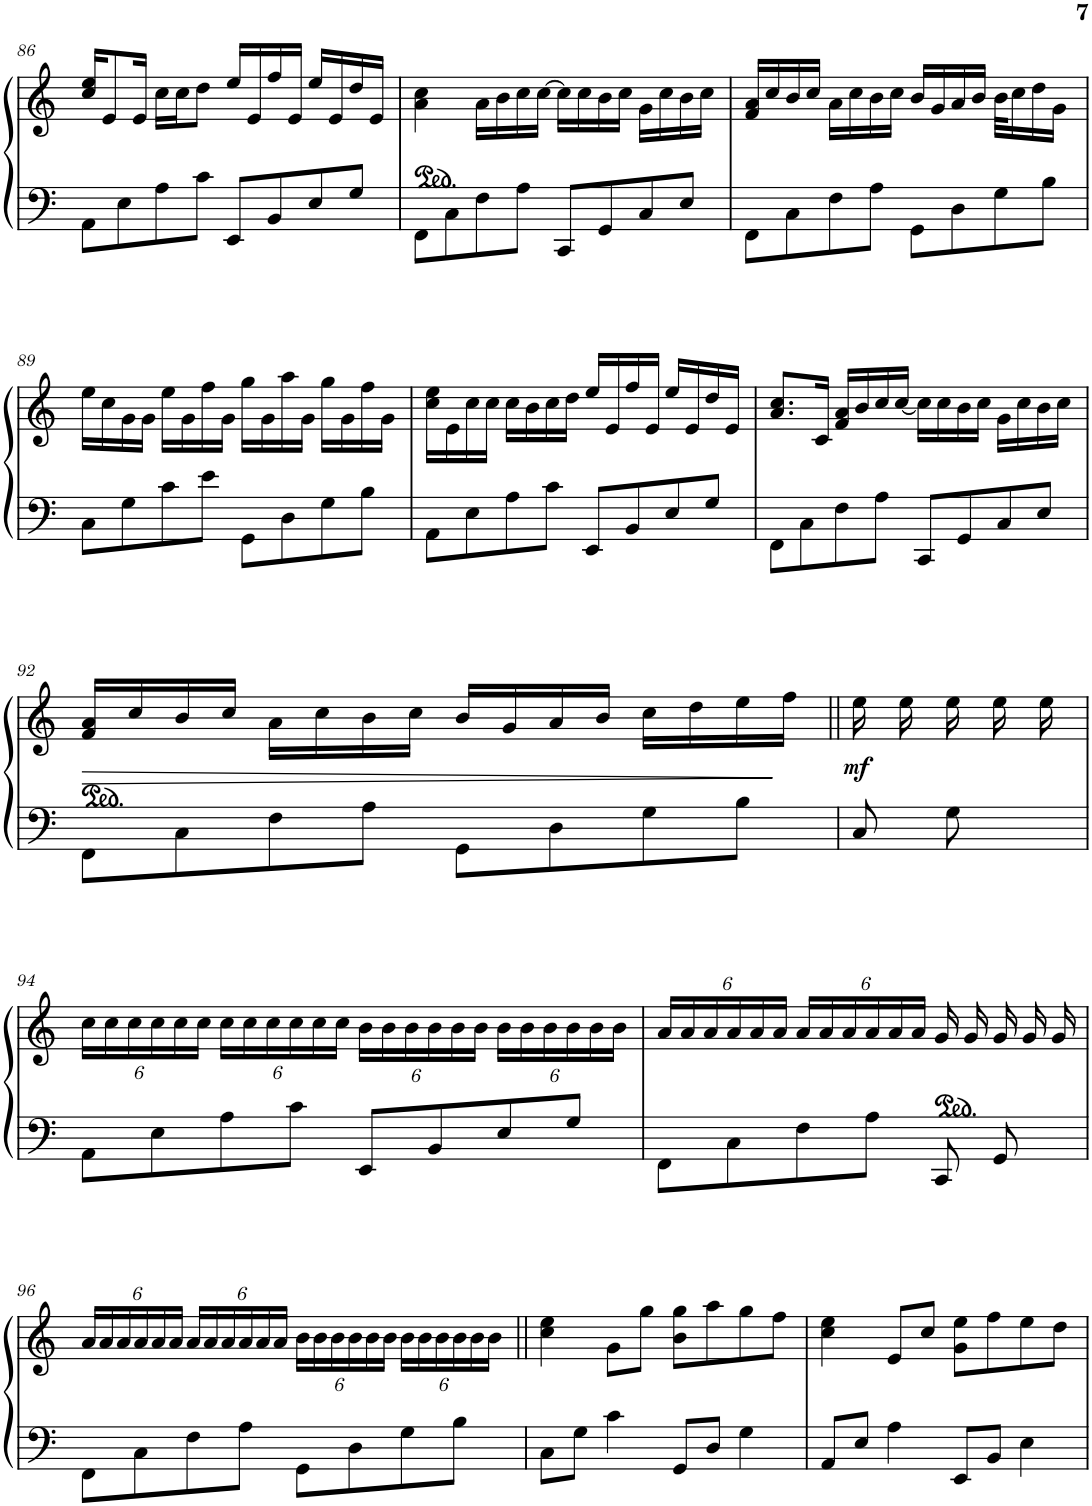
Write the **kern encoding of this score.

**kern	**kern	**dynam
*part1	*part1	*part1
*staff2	*staff1	*staff1/2
*I"Piano	*	*
*I'Pno	*	*
!!LO:PB:g=z
*clefF4	*clefG2	*
*k[]	*k[]	*
*M4/4	*M4/4	*
=86	=86	=86
8AA\L	16cc/ 16ee/KL	.
.	8e/	.
8E\	.	.
.	16e/Jk	.
8A\	16cc\LL	.
.	16cc\J	.
8c\J	8dd\J	.
8EE/L	16ee/LL	.
.	16e/	.
8BB/	16ff/	.
.	16e/JJ	.
8E/	16ee/LL	.
.	16e/	.
8G/J	16dd/	.
.	16e/JJ	.
=87	=87	=87
8FF\L	4a\ 4cc\	.
8C\	.	.
8F\	16a\LL	.
.	16b\	.
8A\J	16cc\	.
.	[>16cc\JJ	.
8CC/L	16cc\LL]	.
.	16cc\	.
8GG/	16b\	.
.	16cc\JJ	.
8C/	16g\LL	.
.	16cc\	.
8E/J	16b\	.
.	16cc\JJ	.
=88	=88	=88
8FF\L	16f/ 16a/LL	.
.	16cc/	.
8C\	16b/	.
.	16cc/JJ	.
8F\	16a\LL	.
.	16cc\	.
8A\J	16b\	.
.	16cc\JJ	.
8GG\L	16b/LL	.
.	16g/	.
8D\	16a/	.
.	16b/JJ	.
8G\	32b\KLL	.
.	16cc\	.
.	16dd\	.
8B\J	.	.
.	16g\JJ	.
.	32ryy	.
!!LO:LB:g=z
=89	=89	=89
8C\L	16ee\LL	.
.	16cc\	.
8G\	16g\	.
.	16g\JJ	.
8c\	16ee\LL	.
.	16g\	.
8e\J	16ff\	.
.	16g\JJ	.
8GG\L	16gg\LL	.
.	16g\	.
8D\	16aa\	.
.	16g\JJ	.
8G\	16gg\LL	.
.	16g\	.
8B\J	16ff\	.
.	16g\JJ	.
=90	=90	=90
8AA\L	16cc\ 16ee\LL	.
.	16e\	.
8E\	16cc\	.
.	16cc\JJ	.
8A\	16cc\LL	.
.	16b\	.
8c\J	16cc\	.
.	16dd\JJ	.
8EE/L	16ee/LL	.
.	16e/	.
8BB/	16ff/	.
.	16e/JJ	.
8E/	16ee/LL	.
.	16e/	.
8G/J	16dd/	.
.	16e/JJ	.
=91	=91	=91
8FF\L	8.a/ 8.cc/L	.
8C\	.	.
.	16c/Jk	.
8F\	16f/ 16a/LL	.
.	16b/	.
8A\J	16cc/	.
.	[<16cc/JJ	.
8CC/L	16cc\LL]	.
.	16cc\	.
8GG/	16b\	.
.	16cc\JJ	.
8C/	16g\LL	.
.	16cc\	.
8E/J	16b\	.
.	16cc\JJ	.
!!LO:LB:g=z
=92	=92	=92
!	!	!LO:HP:b
8FF\L	16f/ 16a/LL	>
.	16cc/	.
8C\	16b/	.
.	16cc/JJ	.
8F\	16a\LL	.
.	16cc\	.
8A\J	16b\	.
.	16cc\JJ	.
8GG\L	16b/LL	.
.	16g/	.
8D\	16a/	.
.	16b/JJ	.
8G\	16cc\LL	.
.	16dd\	.
8B\J	16ee\	.
.	16ff\JJ	]
=93||	=93||	=93||
!	!	!LO:DY:b
8C/	16ee\	mf
.	16ee\	.
8G\	16ee\	.
.	16ee\	.
16ryy	16ee\	.
!!LO:LB:g=z
=94	=94	=94
*	*Xbrackettup	*
8AA\L	24cc\LL	.
.	24cc\	.
.	24cc\	.
8E\	24cc\	.
.	24cc\	.
.	24cc\JJ	.
8A\	24cc\LL	.
.	24cc\	.
.	24cc\	.
8c\J	24cc\	.
.	24cc\	.
.	24cc\JJ	.
8EE/L	24b\LL	.
.	24b\	.
.	24b\	.
8BB/	24b\	.
.	24b\	.
.	24b\JJ	.
8E/	24b\LL	.
.	24b\	.
.	24b\	.
8G/J	24b\	.
.	24b\	.
.	24b\JJ	.
=95	=95	=95
8FF\L	24a/LL	.
.	24a/	.
.	24a/	.
8C\	24a/	.
.	24a/	.
.	24a/JJ	.
8F\	24a/LL	.
.	24a/	.
.	24a/	.
8A\J	24a/	.
.	24a/	.
.	24a/JJ	.
8CC/	16g/	.
.	16g/	.
8GG/	16g/	.
.	16g/	.
16ryy	16g/	.
!!LO:LB:g=z
=96	=96	=96
8FF\L	24a/LL	.
.	24a/	.
.	24a/	.
8C\	24a/	.
.	24a/	.
.	24a/JJ	.
8F\	24a/LL	.
.	24a/	.
.	24a/	.
8A\J	24a/	.
.	24a/	.
.	24a/JJ	.
8GG\L	24b\LL	.
.	24b\	.
.	24b\	.
8D\	24b\	.
.	24b\	.
.	24b\JJ	.
8G\	24b\LL	.
.	24b\	.
.	24b\	.
8B\J	24b\	.
.	24b\	.
.	24b\JJ	.
=97||	=97||	=97||
8C\L	4cc\ 4ee\	.
8G\J	.	.
4c\	8g\L	.
.	8gg\J	.
8GG/L	8b\ 8gg\L	.
8D/J	8aa\	.
4G\	8gg\	.
.	8ff\J	.
=98	=98	=98
8AA/L	4cc\ 4ee\	.
8E/J	.	.
4A\	8e/L	.
.	8cc/J	.
8EE/L	8g\ 8ee\L	.
8BB/J	8ff\	.
4E\	8ee\	.
.	8dd\J	.
=	=	=
*-	*-	*-
